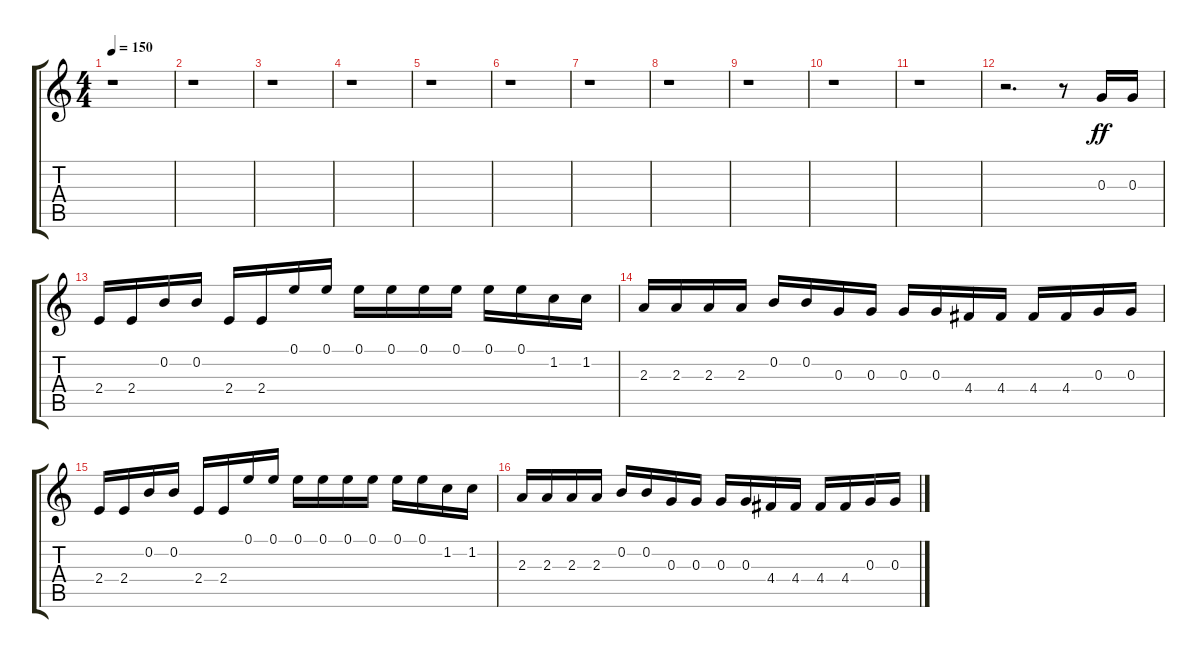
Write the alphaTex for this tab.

\track "" {instrument distortionguitar}
\staff {score tabs}
\tuning (E4 B3 G3 D3 A2 E2) {hide}
\ts (4 4)
\tempo 150
\clef g2
\ks c
r.1{dy ff} |
r.1 |
r.1 |
r.1 |
r.1 |
r.1 |
r.1 |
r.1 |
r.1 |
r.1 |
r.1 |
r.2{d} r.8 0.3.16 0.3.16 |
2.4.16 2.4.16 0.2.16 0.2.16 2.4.16 2.4.16 0.1.16 0.1.16 0.1.16 0.1.16 0.1.16 0.1.16 0.1.16 0.1.16 1.2.16 1.2.16 |
2.3.16 2.3.16 2.3.16 2.3.16 0.2.16 0.2.16 0.3.16 0.3.16 0.3.16 0.3.16 4.4.16 4.4.16 4.4.16 4.4.16 0.3.16 0.3.16 |
2.4.16 2.4.16 0.2.16 0.2.16 2.4.16 2.4.16 0.1.16 0.1.16 0.1.16 0.1.16 0.1.16 0.1.16 0.1.16 0.1.16 1.2.16 1.2.16 |
2.3.16 2.3.16 2.3.16 2.3.16 0.2.16 0.2.16 0.3.16 0.3.16 0.3.16 0.3.16 4.4.16 4.4.16 4.4.16 4.4.16 0.3.16 0.3.16
